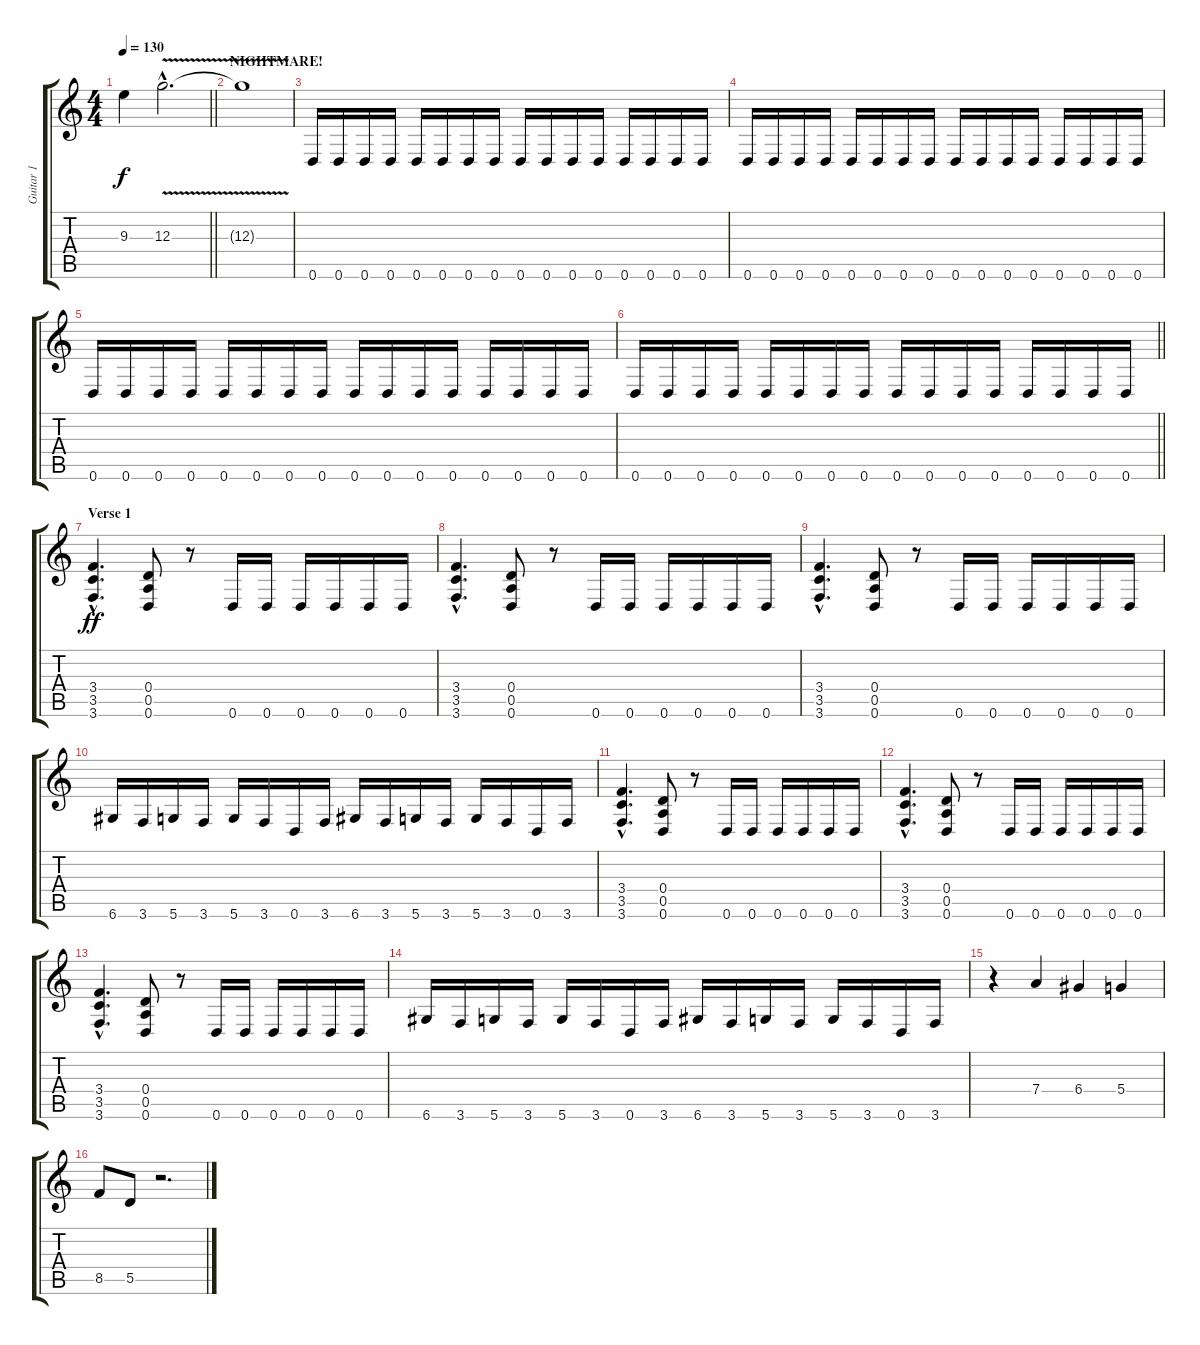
\track ("Guitar 1" "Guitar 1") {instrument distortionguitar}
\staff {score tabs}
\tuning (E4 B3 G3 D3 A2 D2) {hide}
\ts (4 4)
\tempo 130
\clef g2
\barLineRight lightlight
\ks c
9.3{t}.4{dy f} 12.3{v hac}.2{d} |
\section ("" "NIGHTMARE!")
12.3{t}.1 |
0.6.16 0.6.16 0.6.16 0.6.16 0.6.16 0.6.16 0.6.16 0.6.16 0.6.16 0.6.16 0.6.16 0.6.16 0.6.16 0.6.16 0.6.16 0.6.16 |
0.6.16 0.6.16 0.6.16 0.6.16 0.6.16 0.6.16 0.6.16 0.6.16 0.6.16 0.6.16 0.6.16 0.6.16 0.6.16 0.6.16 0.6.16 0.6.16 |
0.6.16 0.6.16 0.6.16 0.6.16 0.6.16 0.6.16 0.6.16 0.6.16 0.6.16 0.6.16 0.6.16 0.6.16 0.6.16 0.6.16 0.6.16 0.6.16 |
\barLineRight lightlight
0.6.16 0.6.16 0.6.16 0.6.16 0.6.16 0.6.16 0.6.16 0.6.16 0.6.16 0.6.16 0.6.16 0.6.16 0.6.16 0.6.16 0.6.16 0.6.16 |
\section ("" "Verse 1")
(3.4{hac} 3.5{hac} 3.6{hac}).4{d dy ff} (0.4 0.5 0.6).8 r.8 0.6.16 0.6.16 0.6.16 0.6.16 0.6.16 0.6.16 |
(3.4{hac} 3.5{hac} 3.6{hac}).4{d} (0.4 0.5 0.6).8 r.8 0.6.16 0.6.16 0.6.16 0.6.16 0.6.16 0.6.16 |
(3.4{hac} 3.5{hac} 3.6{hac}).4{d} (0.4 0.5 0.6).8 r.8 0.6.16 0.6.16 0.6.16 0.6.16 0.6.16 0.6.16 |
6.6.16 3.6.16 5.6.16 3.6.16 5.6.16 3.6.16 0.6.16 3.6.16 6.6.16 3.6.16 5.6.16 3.6.16 5.6.16 3.6.16 0.6.16 3.6.16 |
(3.4{hac} 3.5{hac} 3.6{hac}).4{d} (0.4 0.5 0.6).8 r.8 0.6.16 0.6.16 0.6.16 0.6.16 0.6.16 0.6.16 |
(3.4{hac} 3.5{hac} 3.6{hac}).4{d} (0.4 0.5 0.6).8 r.8 0.6.16 0.6.16 0.6.16 0.6.16 0.6.16 0.6.16 |
(3.4{hac} 3.5{hac} 3.6{hac}).4{d} (0.4 0.5 0.6).8 r.8 0.6.16 0.6.16 0.6.16 0.6.16 0.6.16 0.6.16 |
6.6.16 3.6.16 5.6.16 3.6.16 5.6.16 3.6.16 0.6.16 3.6.16 6.6.16 3.6.16 5.6.16 3.6.16 5.6.16 3.6.16 0.6.16 3.6.16 |
r.4 7.4.4 6.4.4 5.4.4 |
8.5.8 5.5.8 r.2{d}
